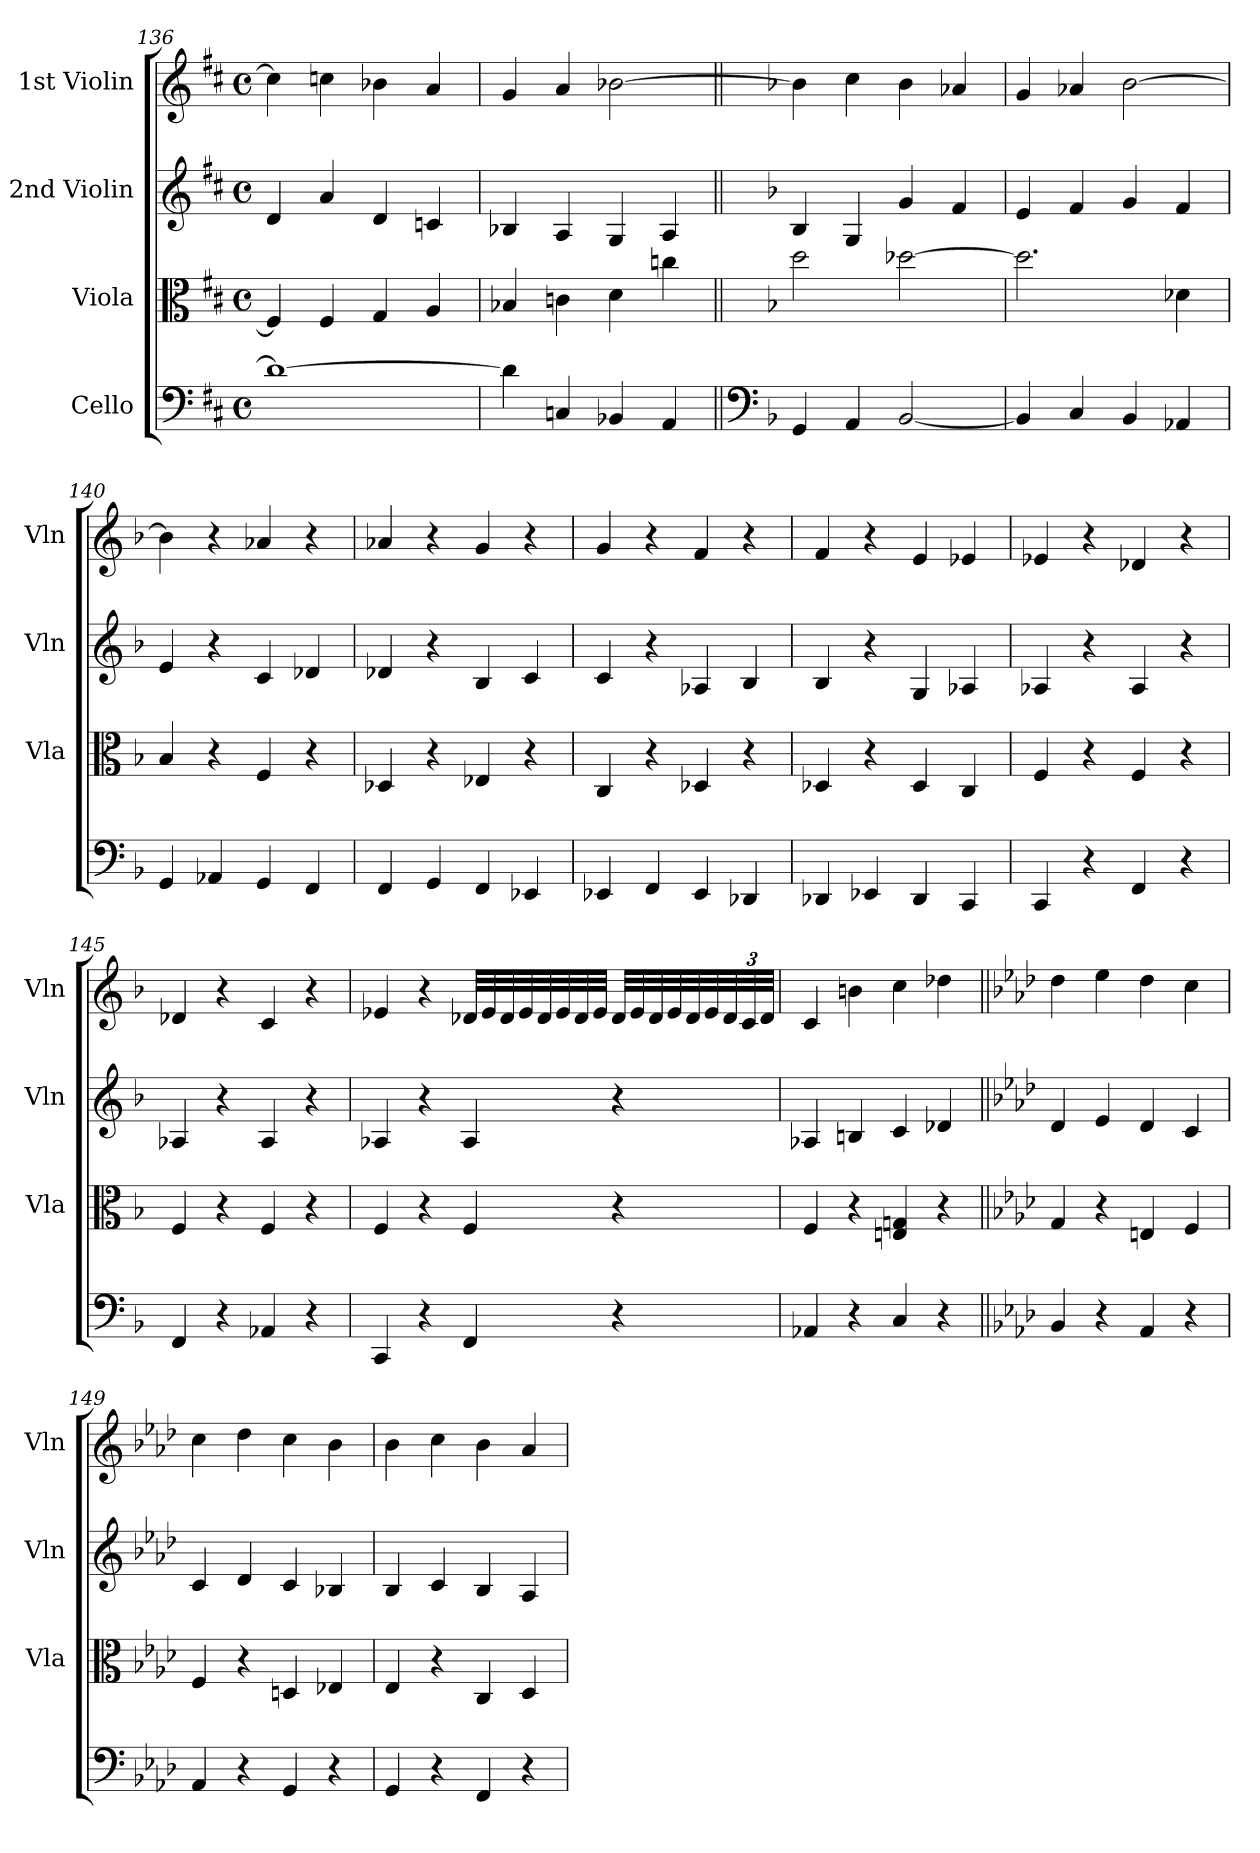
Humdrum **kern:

**kern	**kern	**kern	**kern
*part4	*part3	*part2	*part1
*staff4	*staff3	*staff2	*staff1
*I"Cello	*I"Viola	*I"2nd Violin	*I"1st Violin
*	*I'Vla	*I'Vln	*I'Vln
!!LO:LB:g=z
*clefF4	*clefC3	*clefG2	*clefG2
*k[f#c#]	*k[f#c#]	*k[f#c#]	*k[f#c#]
*D:	*D:	*D:	*D:
*M4/4	*M4/4	*M4/4	*M4/4
*met(c)	*met(c)	*met(c)	*met(c)
=136	=136	=136	=136
1d_	4F#/]	4d/	4cc\]
.	4F#/	4a/	4ccn\
.	4G/	4d/	4b-X\
.	4A/	4cn/	4a/
=137	=137	=137	=137
4d\]	4B-X/	4B-X/	4g/
4Cn/	4cn\	4A/	4a/
4BB-X/	4d\	4G/	[2b-X\
4AA/	4ccn\	4A/	.
=138||	=138||	=138||	=138||
*clefF4	*	*	*
*k[b-]	*k[b-]	*k[b-]	*k[b-]
*F:	*F:	*F:	*F:
4GG/	2dd\	4B-/	4b-\]
4AA/	.	4G/	4cc\
[2BB-/	[2dd-X\	4g/	4b-\
.	.	4f/	4a-X/
=139	=139	=139	=139
4BB-/]	2.dd-\]	4e/	4g/
4C/	.	4f/	4a-X/
4BB-/	.	4g/	[2b-\
4AA-X/	4d-X\	4f/	.
=140	=140	=140	=140
4GG/	4B-/	4e/	4b-\]
4AA-X/	4r	4r	4r
4GG/	4F/	4c/	4a-X/
4FF/	4r	4d-X/	4r
!!LO:LB:g=z
=141	=141	=141	=141
4FF/	4D-X/	4d-X/	4a-X/
4GG/	4r	4r	4r
4FF/	4E-X/	4B-/	4g/
4EE-X/	4r	4c/	4r
!!LO:PB:g=z
=142	=142	=142	=142
4EE-X/	4C/	4c/	4g/
4FF/	4r	4r	4r
4EE-/	4D-X/	4A-X/	4f/
4DD-X/	4r	4B-/	4r
=143	=143	=143	=143
4DD-X/	4D-X/	4B-/	4f/
4EE-X/	4r	4r	4r
4DD-/	4D-/	4G/	4e/
4CC/	4C/	4A-X/	4e-X/
=144	=144	=144	=144
4CC/	4F/	4A-X/	4e-X/
4r	4r	4r	4r
4FF/	4F/	4A-/	4d-X/
4r	4r	4r	4r
=145	=145	=145	=145
4FF/	4F/	4A-X/	4d-X/
4r	4r	4r	4r
4AA-X/	4F/	4A-/	4c/
4r	4r	4r	4r
!!LO:LB:g=z
=146	=146	=146	=146
4CC/	4F/	4A-X/	4e-X/
4r	4r	4r	4r
4FF/	4F/	4A-/	32d-X/LLL
.	.	.	32e-/
.	.	.	32d-/
.	.	.	32e-/
.	.	.	32d-/
.	.	.	32e-/
.	.	.	32d-/
.	.	.	32e-/JJJ
4r	4r	4r	32d-/LLL
.	.	.	32e-/
.	.	.	32d-/
.	.	.	32e-/
.	.	.	32d-/
.	.	.	32e-/
*	*	*	*Xbrackettup
.	.	.	48d-/
.	.	.	48c/
.	.	.	48d-/JJJ
=147	=147	=147	=147
4AA-X/	4F/	4A-X/	4c/
4r	4r	4Bn/	4bn\
4C/	4En/ 4Gn/	4c/	4cc\
4r	4r	4d-X/	4dd-X\
=148||	=148||	=148||	=148||
*k[b-e-a-d-]	*k[b-e-a-d-]	*k[b-e-a-d-]	*k[b-e-a-d-]
*A-:	*A-:	*A-:	*A-:
4BB-/	4G/	4d-/	4dd-\
4r	4r	4e-/	4ee-\
4AA-/	4En/	4d-/	4dd-\
4r	4F/	4c/	4cc\
!!LO:LB:g=z
=149	=149	=149	=149
4AA-/	4F/	4c/	4cc\
4r	4r	4d-/	4dd-\
4GG/	4Dn/	4c/	4cc\
4r	4E-X/	4B-X/	4b-\
!!LO:PB:g=z
=150	=150	=150	=150
4GG/	4E-/	4B-/	4b-\
4r	4r	4c/	4cc\
4FF/	4C/	4B-/	4b-\
4r	4D-/	4A-/	4a-/
=	=	=	=
*-	*-	*-	*-
